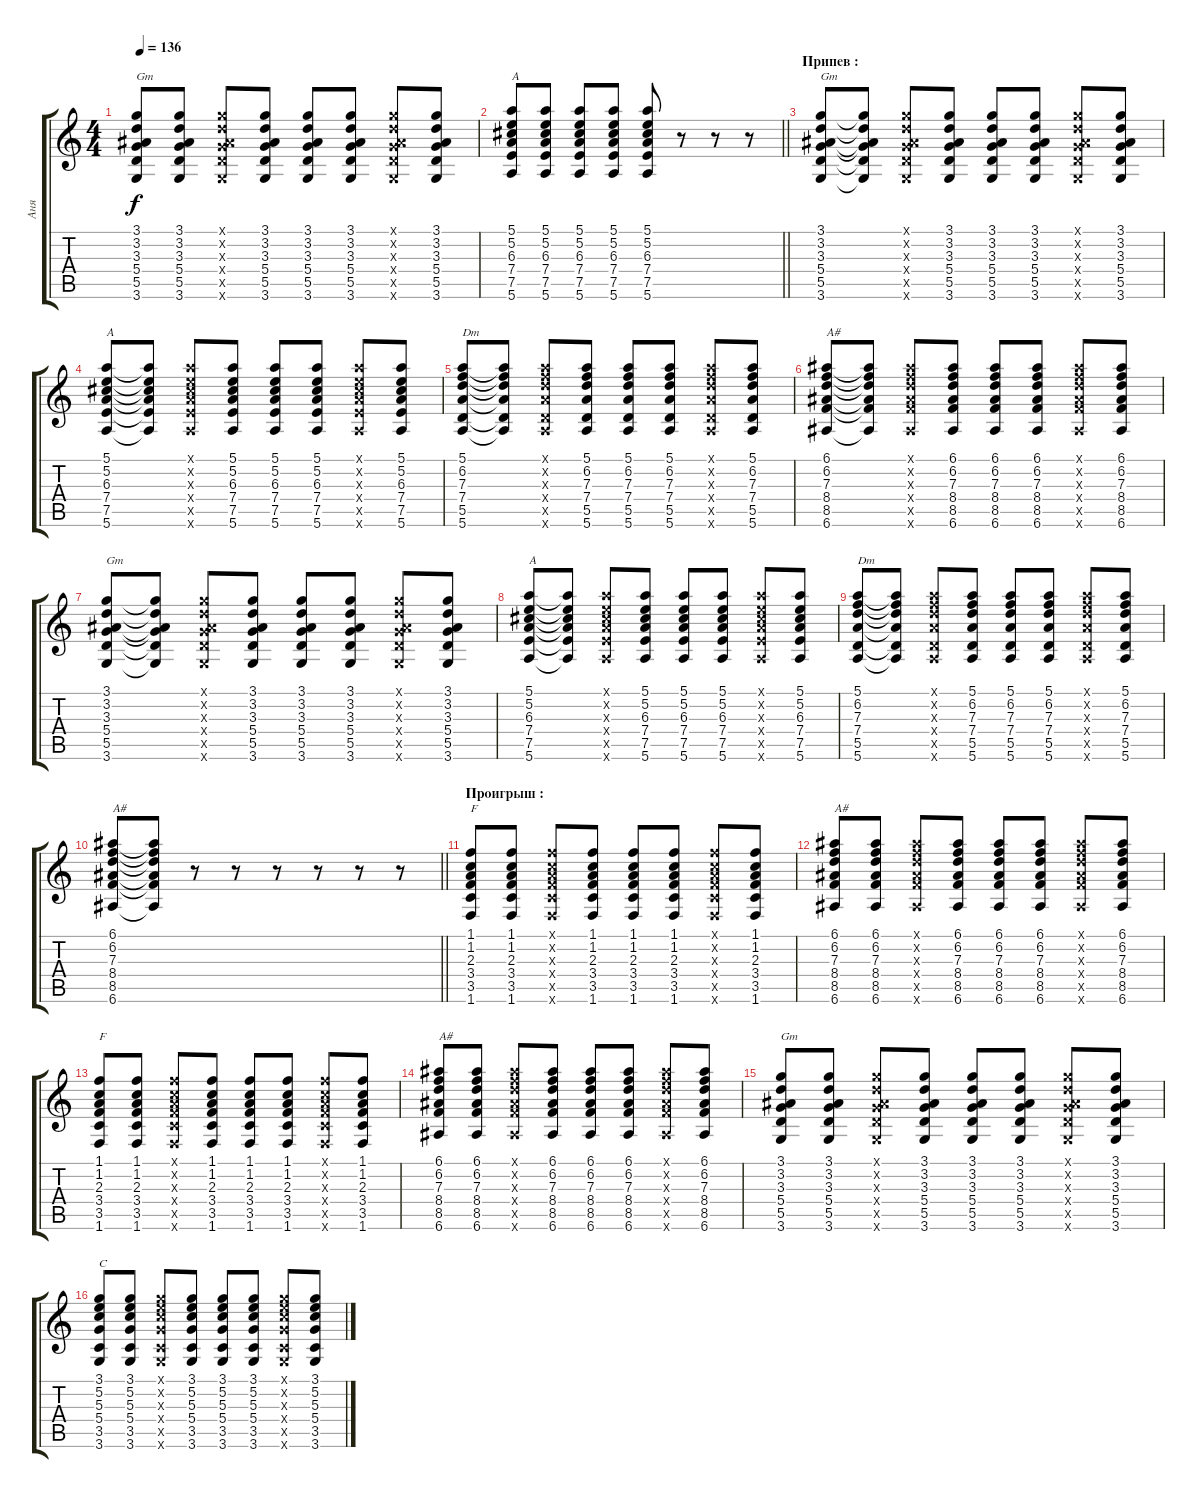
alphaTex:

\track ("Аня" "Аня") {instrument acousticguitarsteel}
\staff {score tabs}
\tuning (E4 B3 G3 D3 A2 E2) {hide}
\ts (4 4)
\tempo 136
\clef g2
\ks c
(3.1 3.2 3.3 5.4 5.5 3.6).8{txt "Gm" dy f} (3.1 3.2 3.3 5.4 5.5 3.6).8 (3.1{x} 3.2{x} 3.3{x} 5.4{x} 5.5{x} 3.6{x}).8 (3.1 3.2 3.3 5.4 5.5 3.6).8 (3.1 3.2 3.3 5.4 5.5 3.6).8 (3.1 3.2 3.3 5.4 5.5 3.6).8 (3.1{x} 3.2{x} 3.3{x} 5.4{x} 5.5{x} 3.6{x}).8 (3.1 3.2 3.3 5.4 5.5 3.6).8 |
\barLineRight lightlight
(5.1 5.2 6.3 7.4 7.5 5.6).8{txt "A"} (5.1 5.2 6.3 7.4 7.5 5.6).8 (5.1 5.2 6.3 7.4 7.5 5.6).8 (5.1 5.2 6.3 7.4 7.5 5.6).8 (5.1 5.2 6.3 7.4 7.5 5.6).8 r.8 r.8 r.8 |
\section ("" "Припев :")
(3.1 3.2 3.3 5.4 5.5 3.6).8{txt "Gm"} (3.1{t} 3.2{t} 3.3{t} 5.4{t} 5.5{t} 3.6{t}).8 (3.1{x} 3.2{x} 3.3{x} 5.4{x} 5.5{x} 3.6{x}).8 (3.1 3.2 3.3 5.4 5.5 3.6).8 (3.1 3.2 3.3 5.4 5.5 3.6).8 (3.1 3.2 3.3 5.4 5.5 3.6).8 (3.1{x} 3.2{x} 3.3{x} 5.4{x} 5.5{x} 3.6{x}).8 (3.1 3.2 3.3 5.4 5.5 3.6).8 |
(5.1 5.2 6.3 7.4 7.5 5.6).8{txt "A"} (5.1{t} 5.2{t} 6.3{t} 7.4{t} 7.5{t} 5.6{t}).8 (5.1{x} 5.2{x} 6.3{x} 7.4{x} 7.5{x} 5.6{x}).8 (5.1 5.2 6.3 7.4 7.5 5.6).8 (5.1 5.2 6.3 7.4 7.5 5.6).8 (5.1 5.2 6.3 7.4 7.5 5.6).8 (5.1{x} 5.2{x} 6.3{x} 7.4{x} 7.5{x} 5.6{x}).8 (5.1 5.2 6.3 7.4 7.5 5.6).8 |
(5.1 6.2 7.3 7.4 5.5 5.6).8{txt "Dm"} (5.1{t} 6.2{t} 7.3{t} 7.4{t} 5.5{t} 5.6{t}).8 (5.1{x} 6.2{x} 7.3{x} 7.4{x} 5.5{x} 5.6{x}).8 (5.1 6.2 7.3 7.4 5.5 5.6).8 (5.1 6.2 7.3 7.4 5.5 5.6).8 (5.1 6.2 7.3 7.4 5.5 5.6).8 (5.1{x} 6.2{x} 7.3{x} 7.4{x} 5.5{x} 5.6{x}).8 (5.1 6.2 7.3 7.4 5.5 5.6).8 |
(6.1 6.2 7.3 8.4 8.5 6.6).8{txt "A#"} (6.1{t} 6.2{t} 7.3{t} 8.4{t} 8.5{t} 6.6{t}).8 (6.1{x} 6.2{x} 7.3{x} 8.4{x} 8.5{x} 6.6{x}).8 (6.1 6.2 7.3 8.4 8.5 6.6).8 (6.1 6.2 7.3 8.4 8.5 6.6).8 (6.1 6.2 7.3 8.4 8.5 6.6).8 (6.1{x} 6.2{x} 7.3{x} 8.4{x} 8.5{x} 6.6{x}).8 (6.1 6.2 7.3 8.4 8.5 6.6).8 |
(3.1 3.2 3.3 5.4 5.5 3.6).8{txt "Gm"} (3.1{t} 3.2{t} 3.3{t} 5.4{t} 5.5{t} 3.6{t}).8 (3.1{x} 3.2{x} 3.3{x} 5.4{x} 5.5{x} 3.6{x}).8 (3.1 3.2 3.3 5.4 5.5 3.6).8 (3.1 3.2 3.3 5.4 5.5 3.6).8 (3.1 3.2 3.3 5.4 5.5 3.6).8 (3.1{x} 3.2{x} 3.3{x} 5.4{x} 5.5{x} 3.6{x}).8 (3.1 3.2 3.3 5.4 5.5 3.6).8 |
(5.1 5.2 6.3 7.4 7.5 5.6).8{txt "A"} (5.1{t} 5.2{t} 6.3{t} 7.4{t} 7.5{t} 5.6{t}).8 (5.1{x} 5.2{x} 6.3{x} 7.4{x} 7.5{x} 5.6{x}).8 (5.1 5.2 6.3 7.4 7.5 5.6).8 (5.1 5.2 6.3 7.4 7.5 5.6).8 (5.1 5.2 6.3 7.4 7.5 5.6).8 (5.1{x} 5.2{x} 6.3{x} 7.4{x} 7.5{x} 5.6{x}).8 (5.1 5.2 6.3 7.4 7.5 5.6).8 |
(5.1 6.2 7.3 7.4 5.5 5.6).8{txt "Dm"} (5.1{t} 6.2{t} 7.3{t} 7.4{t} 5.5{t} 5.6{t}).8 (5.1{x} 6.2{x} 7.3{x} 7.4{x} 5.5{x} 5.6{x}).8 (5.1 6.2 7.3 7.4 5.5 5.6).8 (5.1 6.2 7.3 7.4 5.5 5.6).8 (5.1 6.2 7.3 7.4 5.5 5.6).8 (5.1{x} 6.2{x} 7.3{x} 7.4{x} 5.5{x} 5.6{x}).8 (5.1 6.2 7.3 7.4 5.5 5.6).8 |
\barLineRight lightlight
(6.1 6.2 7.3 8.4 8.5 6.6).8{txt "A#"} (6.1{t} 6.2{t} 7.3{t} 8.4{t} 8.5{t} 6.6{t}).8 r.8 r.8 r.8 r.8 r.8 r.8 |
\section ("" "Проигрыш :")
(1.1 1.2 2.3 3.4 3.5 1.6).8{txt "F"} (1.1 1.2 2.3 3.4 3.5 1.6).8 (1.1{x} 1.2{x} 2.3{x} 3.4{x} 3.5{x} 1.6{x}).8 (1.1 1.2 2.3 3.4 3.5 1.6).8 (1.1 1.2 2.3 3.4 3.5 1.6).8 (1.1 1.2 2.3 3.4 3.5 1.6).8 (1.1{x} 1.2{x} 2.3{x} 3.4{x} 3.5{x} 1.6{x}).8 (1.1 1.2 2.3 3.4 3.5 1.6).8 |
(6.1 6.2 7.3 8.4 8.5 6.6).8{txt "A#"} (6.1 6.2 7.3 8.4 8.5 6.6).8 (6.1{x} 6.2{x} 7.3{x} 8.4{x} 8.5{x} 6.6{x}).8 (6.1 6.2 7.3 8.4 8.5 6.6).8 (6.1 6.2 7.3 8.4 8.5 6.6).8 (6.1 6.2 7.3 8.4 8.5 6.6).8 (6.1{x} 6.2{x} 7.3{x} 8.4{x} 8.5{x} 6.6{x}).8 (6.1 6.2 7.3 8.4 8.5 6.6).8 |
(1.1 1.2 2.3 3.4 3.5 1.6).8{txt "F"} (1.1 1.2 2.3 3.4 3.5 1.6).8 (1.1{x} 1.2{x} 2.3{x} 3.4{x} 3.5{x} 1.6{x}).8 (1.1 1.2 2.3 3.4 3.5 1.6).8 (1.1 1.2 2.3 3.4 3.5 1.6).8 (1.1 1.2 2.3 3.4 3.5 1.6).8 (1.1{x} 1.2{x} 2.3{x} 3.4{x} 3.5{x} 1.6{x}).8 (1.1 1.2 2.3 3.4 3.5 1.6).8 |
(6.1 6.2 7.3 8.4 8.5 6.6).8{txt "A#"} (6.1 6.2 7.3 8.4 8.5 6.6).8 (6.1{x} 6.2{x} 7.3{x} 8.4{x} 8.5{x} 6.6{x}).8 (6.1 6.2 7.3 8.4 8.5 6.6).8 (6.1 6.2 7.3 8.4 8.5 6.6).8 (6.1 6.2 7.3 8.4 8.5 6.6).8 (6.1{x} 6.2{x} 7.3{x} 8.4{x} 8.5{x} 6.6{x}).8 (6.1 6.2 7.3 8.4 8.5 6.6).8 |
(3.1 3.2 3.3 5.4 5.5 3.6).8{txt "Gm"} (3.1 3.2 3.3 5.4 5.5 3.6).8 (3.1{x} 3.2{x} 3.3{x} 5.4{x} 5.5{x} 3.6{x}).8 (3.1 3.2 3.3 5.4 5.5 3.6).8 (3.1 3.2 3.3 5.4 5.5 3.6).8 (3.1 3.2 3.3 5.4 5.5 3.6).8 (3.1{x} 3.2{x} 3.3{x} 5.4{x} 5.5{x} 3.6{x}).8 (3.1 3.2 3.3 5.4 5.5 3.6).8 |
(3.1 5.2 5.3 5.4 3.5 3.6).8{txt "C"} (3.1 5.2 5.3 5.4 3.5 3.6).8 (3.1{x} 5.2{x} 5.3{x} 5.4{x} 3.5{x} 3.6{x}).8 (3.1 5.2 5.3 5.4 3.5 3.6).8 (3.1 5.2 5.3 5.4 3.5 3.6).8 (3.1 5.2 5.3 5.4 3.5 3.6).8 (3.1{x} 5.2{x} 5.3{x} 5.4{x} 3.5{x} 3.6{x}).8 (3.1 5.2 5.3 5.4 3.5 3.6).8
